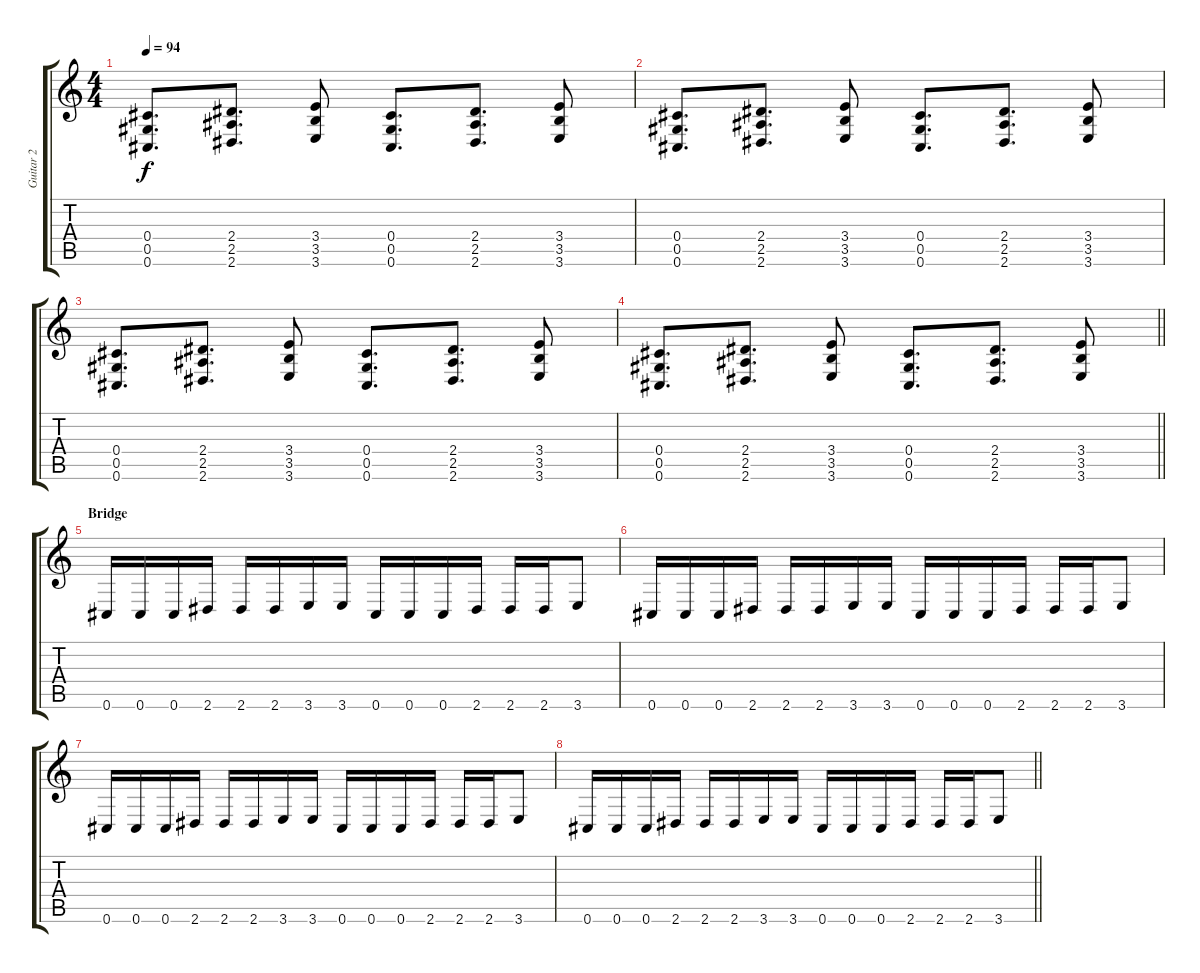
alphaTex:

\track ("Guitar 2" "Guitar 2") {instrument overdrivenguitar}
\staff {score tabs}
\tuning (Eb4 Bb3 Gb3 Db3 Ab2 Db2) {hide}
\ts (4 4)
\tempo 94
\clef g2
\ks c
(0.4 0.5 0.6).8{d dy f} (2.4 2.5 2.6).8{d} (3.4 3.5 3.6).8 (0.4 0.5 0.6).8{d} (2.4 2.5 2.6).8{d} (3.4 3.5 3.6).8 |
(0.4 0.5 0.6).8{d} (2.4 2.5 2.6).8{d} (3.4 3.5 3.6).8 (0.4 0.5 0.6).8{d} (2.4 2.5 2.6).8{d} (3.4 3.5 3.6).8 |
(0.4 0.5 0.6).8{d} (2.4 2.5 2.6).8{d} (3.4 3.5 3.6).8 (0.4 0.5 0.6).8{d} (2.4 2.5 2.6).8{d} (3.4 3.5 3.6).8 |
\barLineRight lightlight
(0.4 0.5 0.6).8{d} (2.4 2.5 2.6).8{d} (3.4 3.5 3.6).8 (0.4 0.5 0.6).8{d} (2.4 2.5 2.6).8{d} (3.4 3.5 3.6).8 |
\section ("" "Bridge")
0.6.16 0.6.16 0.6.16 2.6.16 2.6.16 2.6.16 3.6.16 3.6.16 0.6.16 0.6.16 0.6.16 2.6.16 2.6.16 2.6.16 3.6.8 |
0.6.16 0.6.16 0.6.16 2.6.16 2.6.16 2.6.16 3.6.16 3.6.16 0.6.16 0.6.16 0.6.16 2.6.16 2.6.16 2.6.16 3.6.8 |
0.6.16 0.6.16 0.6.16 2.6.16 2.6.16 2.6.16 3.6.16 3.6.16 0.6.16 0.6.16 0.6.16 2.6.16 2.6.16 2.6.16 3.6.8 |
\barLineRight lightlight
0.6.16 0.6.16 0.6.16 2.6.16 2.6.16 2.6.16 3.6.16 3.6.16 0.6.16 0.6.16 0.6.16 2.6.16 2.6.16 2.6.16 3.6.8
